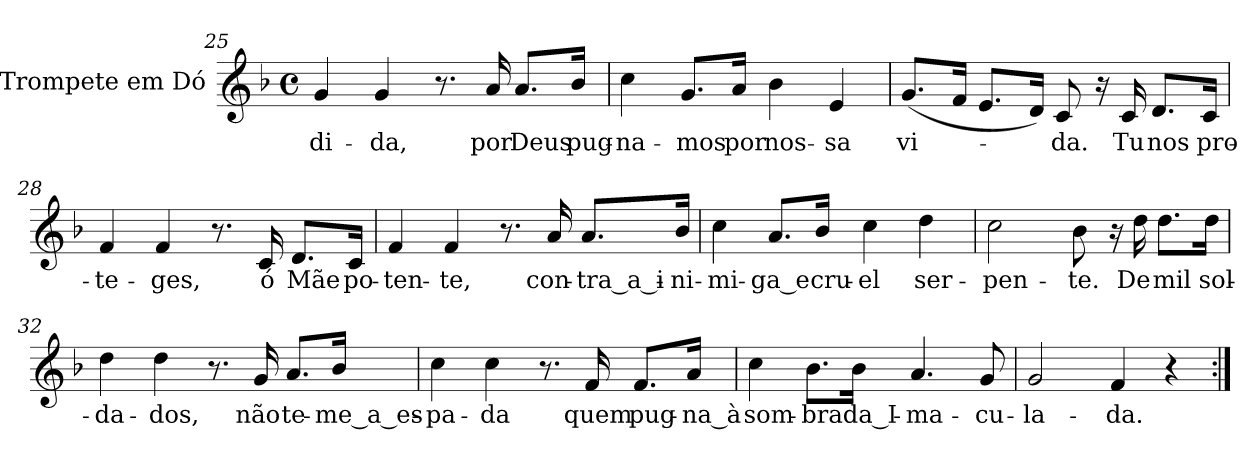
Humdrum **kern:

**kern	**text
*part1	*part1
*staff1	*staff1
*I"Trompete em Dó	*
!!LO:LB:g=z
*clefG2	*
*k[b-]	*
*F:	*
*M4/4	*
*met(c)	*
=25	=25
!	!LO:LY:b:color=#000000
4gi/	-di-
!	!LO:LY:b:color=#000000
4gi/	-da,
8.r	.
!	!LO:LY:b:color=#000000
16ai/	por
!	!LO:LY:b:color=#000000
8.ai/L	Deus
!	!LO:LY:b:color=#000000
16b-i/Jk	pug-
=26	=26
!	!LO:LY:b:color=#000000
4cci\	-na-
!	!LO:LY:b:color=#000000
8.gi/L	-mos
!	!LO:LY:b:color=#000000
16ai/Jk	por
!	!LO:LY:b:color=#000000
4b-i\	nos-
!	!LO:LY:b:color=#000000
4ei/	-sa
=27	=27
!	!LO:LY:b:color=#000000
(8.gi/L	vi-
16fi/Jk	.
8.ei/L	.
16di/Jk)	.
!	!LO:LY:b:color=#000000
8ci/	-da.
16r	.
!	!LO:LY:b:color=#000000
16ci/	Tu
!	!LO:LY:b:color=#000000
8.di/L	nos
!	!LO:LY:b:color=#000000
16ci/Jk	pro-
=28	=28
!	!LO:LY:b:color=#000000
4fi/	-te-
!	!LO:LY:b:color=#000000
4fi/	-ges,
8.r	.
!	!LO:LY:b:color=#000000
16ci/	ó
!	!LO:LY:b:color=#000000
8.di/L	Mãe
!	!LO:LY:b:color=#000000
16ci/Jk	po-
!!LO:LB:g=z
=29	=29
!	!LO:LY:b:color=#000000
4fi/	-ten-
!	!LO:LY:b:color=#000000
4fi/	-te,
8.r	.
!	!LO:LY:b:color=#000000
16ai/	con-
!	!LO:LY:b:color=#000000
8.ai/L	-tra_a_i-
!	!LO:LY:b:color=#000000
16b-i/Jk	-ni-
=30	=30
!	!LO:LY:b:color=#000000
4cci\	-mi-
!	!LO:LY:b:color=#000000
8.ai/L	-ga_e
!	!LO:LY:b:color=#000000
16b-i/Jk	cru-
!	!LO:LY:b:color=#000000
4cci\	-el
!	!LO:LY:b:color=#000000
4ddi\	ser-
=31	=31
!	!LO:LY:b:color=#000000
2cci\	-pen-
!	!LO:LY:b:color=#000000
8b-i\	-te.
16r	.
!	!LO:LY:b:color=#000000
16ddi\	De
!	!LO:LY:b:color=#000000
8.ddi\L	mil
!	!LO:LY:b:color=#000000
16ddi\Jk	sol-
!!LO:LB:g=z
=32	=32
!	!LO:LY:b:color=#000000
4ddi\	-da-
!	!LO:LY:b:color=#000000
4ddi\	-dos,
8.r	.
!	!LO:LY:b:color=#000000
16gi/	não
!	!LO:LY:b:color=#000000
8.ai/L	te-
!	!LO:LY:b:color=#000000
16b-i/Jk	-me_a_es-
=33	=33
!	!LO:LY:b:color=#000000
4cci\	-pa-
!	!LO:LY:b:color=#000000
4cci\	-da
8.r	.
!	!LO:LY:b:color=#000000
16fi/	quem
!	!LO:LY:b:color=#000000
8.fi/L	pug-
!	!LO:LY:b:color=#000000
16ai/Jk	-na_à
=34	=34
!	!LO:LY:b:color=#000000
4cci\	som-
!	!LO:LY:b:color=#000000
8.b-i\L	-bra
!	!LO:LY:b:color=#000000
16b-i\Jk	da_I-
!	!LO:LY:b:color=#000000
4.ai/	-ma-
!	!LO:LY:b:color=#000000
8gi/	-cu-
=35	=35
!	!LO:LY:b:color=#000000
2gi/	-la-
!	!LO:LY:b:color=#000000
4fi/	-da.
4r	.
=:|!	=:|!
*-	*-
